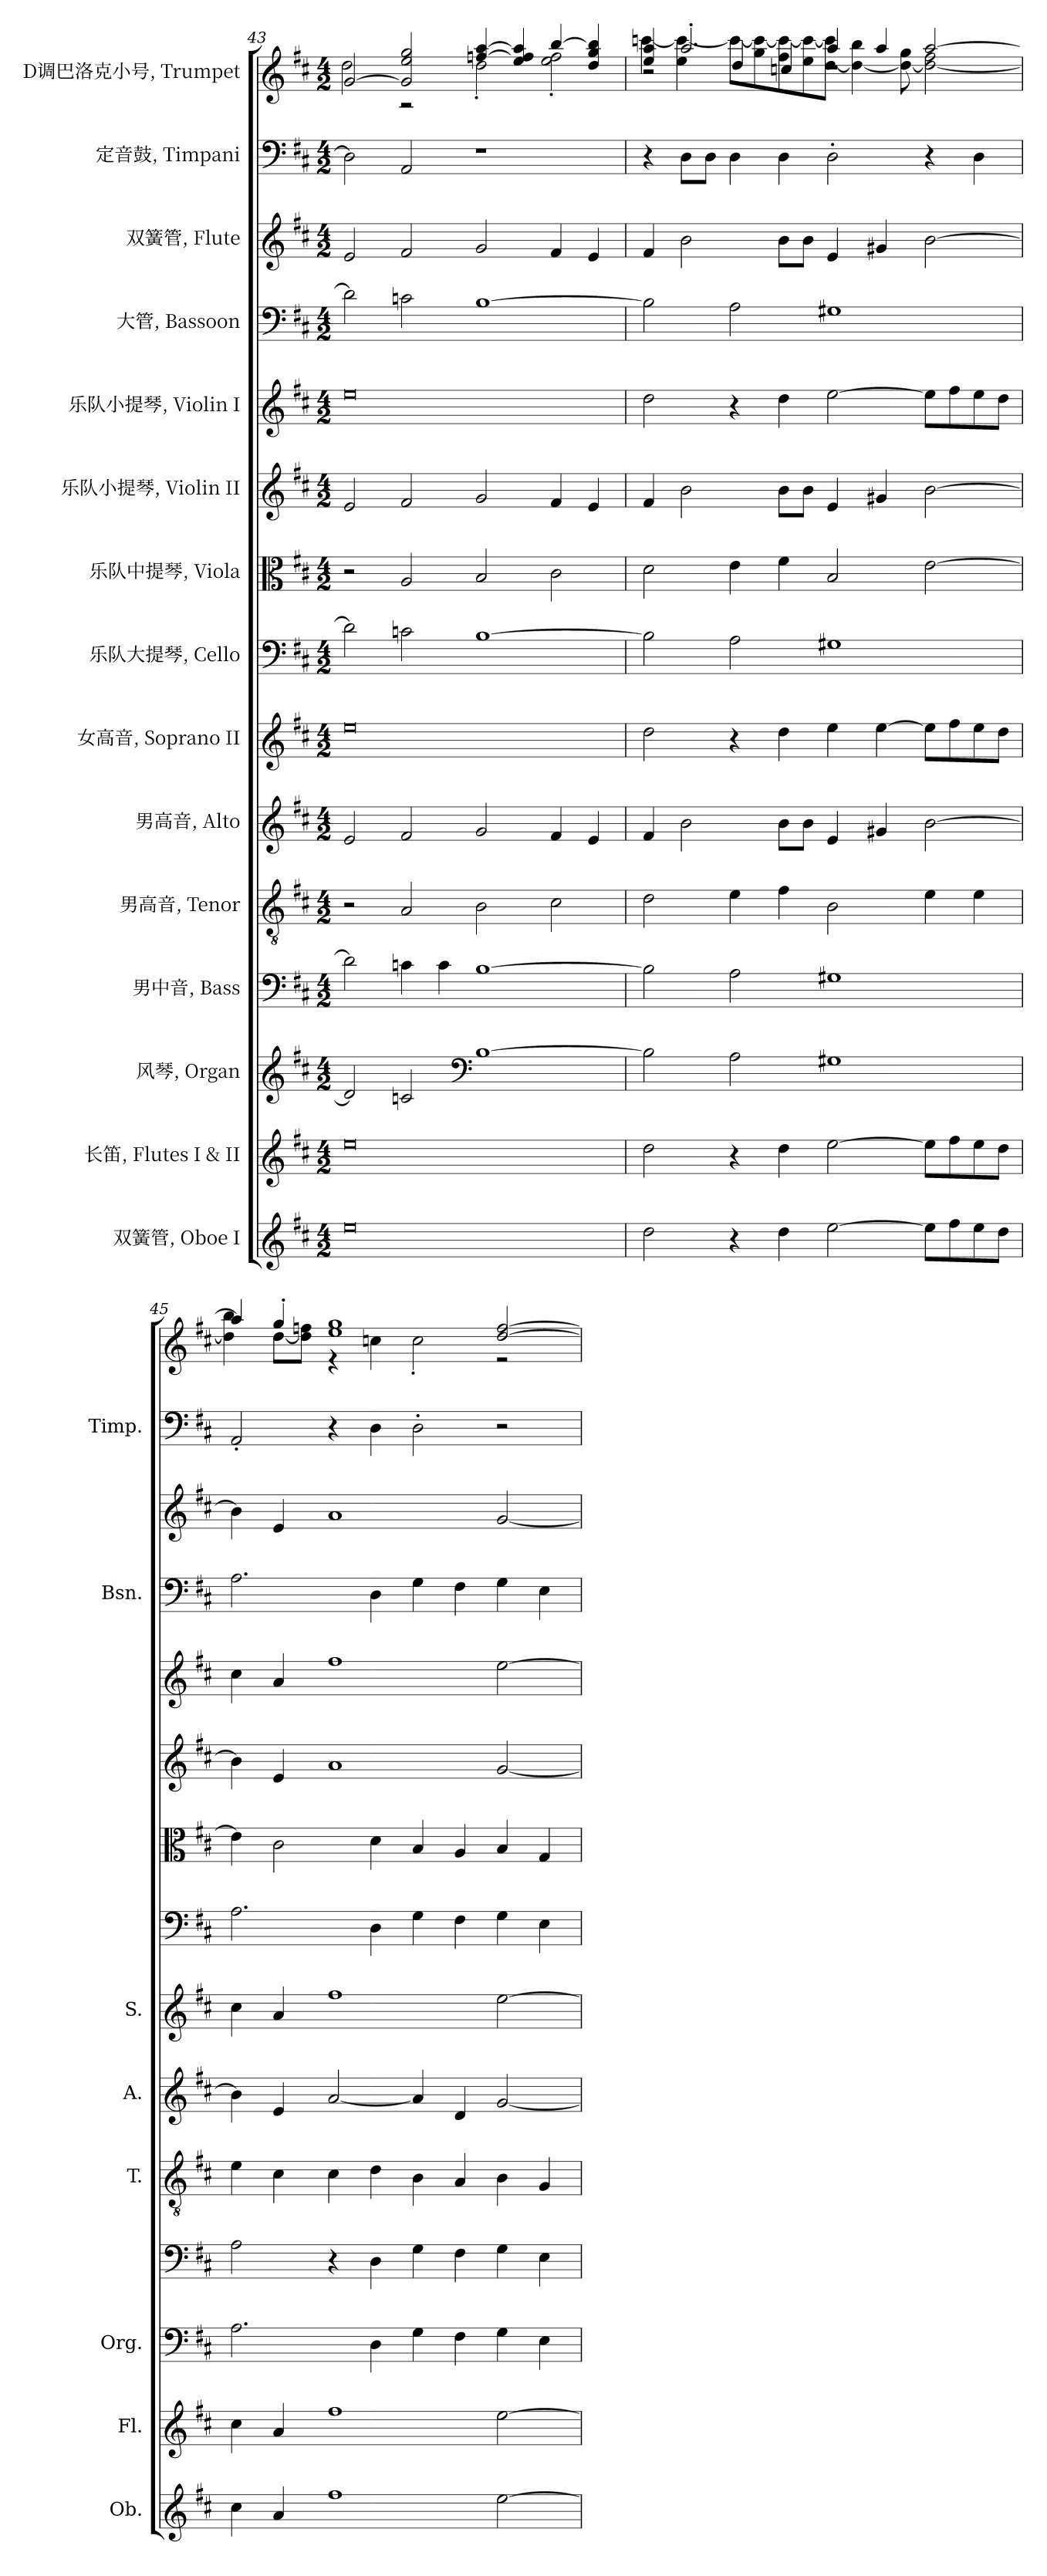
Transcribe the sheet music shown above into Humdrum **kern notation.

**kern	**kern	**kern	**kern	**kern	**kern	**kern	**kern	**kern	**kern	**kern	**kern	**kern	**kern	**kern
*part15	*part14	*part13	*part12	*part11	*part10	*part9	*part8	*part7	*part6	*part5	*part4	*part3	*part2	*part1
*staff15	*staff14	*staff13	*staff12	*staff11	*staff10	*staff9	*staff8	*staff7	*staff6	*staff5	*staff4	*staff3	*staff2	*staff1
*I"双簧管, Oboe I	*I"长笛, Flutes I &amp; II	*I"风琴, Organ	*I"男中音, Bass	*I"男高音, Tenor	*I"男高音, Alto	*I"女高音, Soprano II	*I"乐队大提琴, Cello	*I"乐队中提琴, Viola	*I"乐队小提琴, Violin II	*I"乐队小提琴, Violin I	*I"大管, Bassoon	*I"双簧管, Flute	*I"定音鼓, Timpani	*I"D调巴洛克小号, Trumpet
*I'Ob.	*I'Fl.	*I'Org.	*	*I'T.	*I'A.	*I'S.	*	*	*	*	*I'Bsn.	*	*I'Timp.	*
!!LO:PB:g=z
*clefG2	*clefG2	*clefG2	*clefF4	*clefGv2	*clefG2	*clefG2	*clefF4	*clefC3	*clefG2	*clefG2	*clefF4	*clefG2	*clefF4	*clefG2
*	*	*	*	*	*	*	*	*	*	*	*	*	*	*ITrd-1c-2
*k[f#c#]	*k[f#c#]	*k[f#c#]	*k[f#c#]	*k[f#c#]	*k[f#c#]	*k[f#c#]	*k[f#c#]	*k[f#c#]	*k[f#c#]	*k[f#c#]	*k[f#c#]	*k[f#c#]	*k[f#c#]	*k[f#c#g#d#]
*M4/2	*M4/2	*M4/2	*M4/2	*M4/2	*M4/2	*M4/2	*M4/2	*M4/2	*M4/2	*M4/2	*M4/2	*M4/2	*M4/2	*M4/2
=43	=43	=43	=43	=43	=43	=43	=43	=43	=43	=43	=43	=43	=43	=43
*	*	*	*	*	*	*	*	*	*	*	*	*	*	*^
0ee	0ee	2d/]	2d\]	2r	2e/	0ee	2d\]	2r	2e/	0ee	2d\]	2e/	2D\]	[2a/	2ee\
.	.	2cn/	4cn\	2A/	2f#/	.	2cn\	2A/	2f#/	.	2cn\	2f#/	2AA/	2a/] 2ff#/ 2aa/	2r
.	.	.	4c\	.	.	.	.	.	.	.	.	.	.	.	.
*	*	*clefF4	*	*	*	*	*	*	*	*	*	*	*	*	*
.	.	[1B	[1B	2B\	2g/	.	[1B	2B/	2g/	.	[1B	2g/	1r	[4ggn/ [4bb/	2ee'\
.	.	.	.	.	.	.	.	.	.	.	.	.	.	4ff#/ 4gg/] 4bb/]	.
.	.	.	.	2c#\	4f#/	.	.	2c#\	4f#/	.	.	4f#/	.	[4ccc#/	2ff#\' 2gg\'
.	.	.	.	.	4e/	.	.	.	4e/	.	.	4e/	.	4ee/ 4aa/ 4ccc#/]	.
*	*	*	*	*	*	*	*	*	*	*	*	*	*	*v	*v
=44	=44	=44	=44	=44	=44	=44	=44	=44	=44	=44	=44	=44	=44	=44
*	*	*	*	*	*	*	*	*	*	*	*	*	*	*MM130
*	*	*	*	*	*	*	*	*	*	*	*	*	*	*^
*	*	*	*	*	*	*	*	*	*	*	*	*	*	*	*^
2dd\	2dd\	2B\]	2B\]	2d\	4f#/	2dd\	2B\]	2d\	4f#/	2dd\	2B\]	4f#/	4r	4ff#/ 4bb/	[4dddn\	2r
.	.	.	.	.	2b\	.	.	.	2b\	.	.	2b\	8D\L	2.bb'/	4ff#\ 4ddd\_	.
.	.	.	.	.	.	.	.	.	.	.	.	.	8D\J	.	.	.
4r	4r	2A\	2A\	4e\	.	4r	2A\	4e\	.	4r	2A\	.	4D\	.	8ddd\L_	4ee/
.	.	.	.	.	.	.	.	.	.	.	.	.	.	.	8aa\ 8ddd\_	.
4dd\	4dd\	.	.	4f#\	8b\L	4dd\	.	4f#\	8b\L	4dd\	.	8b\L	4D\	.	8gg#\ 8ddd\_	4ddn/
.	.	.	.	.	8b\J	.	.	.	8b\J	.	.	8b\J	.	.	8ff#\ 8ddd\_	.
[2ee\	[2ee\	1G#X	1G#X	2B\	4e/	4ee\	1G#X	2B/	4e/	[2ee\	1G#X	4e/	2D'\	4bb/	[8ee\ 8ddd\]J	1r
.	.	.	.	.	.	.	.	.	.	.	.	.	.	.	4ee\_ 4ccc#\	.
.	.	.	.	.	4g#X/	[4ee\	.	.	4g#X/	.	.	4g#X/	.	4bb/	.	.
.	.	.	.	.	.	.	.	.	.	.	.	.	.	.	8ee\_ 8aa\	.
8ee\L]	8ee\L]	.	.	4e\	[2b\	8ee\L]	.	[2e\	[2b\	8ee\L]	.	[2b\	4r	[2bb/	2ee\_ 2gg#\	.
8ff#\	8ff#\	.	.	.	.	8ff#\	.	.	.	8ff#\	.	.	.	.	.	.
8ee\	8ee\	.	.	4e\	.	8ee\	.	.	.	8ee\	.	.	4D\	.	.	.
8dd\J	8dd\J	.	.	.	.	8dd\J	.	.	.	8dd\J	.	.	.	.	.	.
*	*	*	*	*	*	*	*	*	*	*	*	*	*	*	*v	*v
!!LO:PB:g=z
=45	=45	=45	=45	=45	=45	=45	=45	=45	=45	=45	=45	=45	=45	=45	=45
4cc#\	4cc#\	2.A\	2A\	4e\	4b\]	4cc#\	2.A\	4e\]	4b\]	4cc#\	2.A\	4b\]	2AA'/	4bb/]	4ee\] 4ccc#\
4a/	4a/	.	.	4c#\	4e/	4a/	.	2c#\	4e/	4a/	.	4e/	.	4aa'/	[8ee\L
.	.	.	.	.	.	.	.	.	.	.	.	.	.	.	8ee\] 8ggn\J
1ff#	1ff#	.	4r	4c#\	[2a/	1ff#	.	.	1a	1ff#	.	1a	4r	1ff# 1aa	4r
.	.	4D\	4D\	4d\	.	.	4D\	4d\	.	.	4D\	.	4D\	.	4ddn\
.	.	4G\	4G\	4B\	4a/]	.	4G\	4B/	.	.	4G\	.	2D'\	.	2dd'\
.	.	4F#\	4F#\	4A/	4d/	.	4F#\	4A/	.	.	4F#\	.	.	.	.
[2ee\	[2ee\	4G\	4G\	4B\	[2g/	[2ee\	4G\	4B/	[2g/	[2ee\	4G\	[2g/	2r	[2ee/ [2gg/	2r
.	.	4E\	4E\	4G/	.	.	4E\	4G/	.	.	4E\	.	.	.	.
*	*	*	*	*	*	*	*	*	*	*	*	*	*	*v	*v
=	=	=	=	=	=	=	=	=	=	=	=	=	=	=
*-	*-	*-	*-	*-	*-	*-	*-	*-	*-	*-	*-	*-	*-	*-
